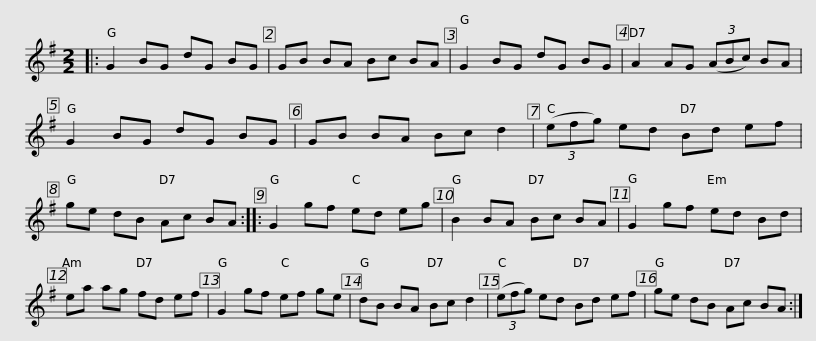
X:1
L:1/8
M:2/2
I:linebreak $
K:G
V:1 treble
V:1
|: G2 BG dG BG | GB BA Bc BA | G2 BG dG BG | A2 AG (3(ABc) BA | G2 BG dG BG | %5
 GB BA Bc d2 |$ (3(efg) ed Bd ef | ge dB Ac BA :: G2 gf ed eg | B2 BA Bc BA | %10
 G2 gf ed Bd |$ ea ag fd ef | G2 gf ef ge | dB BA Bc d2 | (3(efg) ed Bd ef | %15
 ge dB Ac BA :| %16
